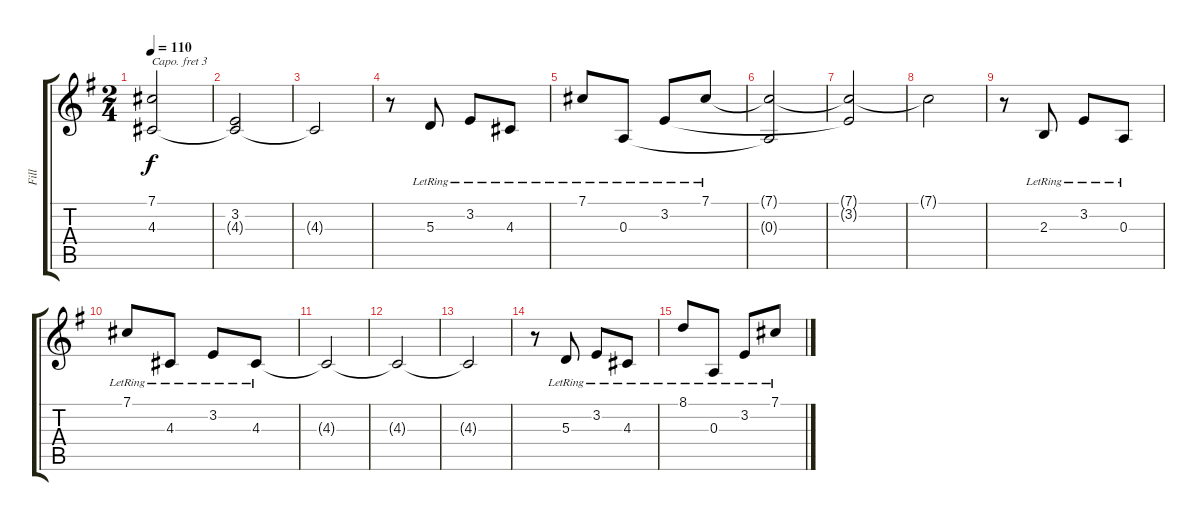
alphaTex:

\track ("Fill" "Fill") {instrument acousticgrandpiano}
\staff {score tabs}
\capo 3
\tuning (Eb4 Bb3 Gb3 Db3 Ab2 Eb2) {hide}
\ts (2 4)
\tempo 110
\clef g2
\ks g
(7.1{t} 4.3{t}).2{dy f} |
(3.2{t} 4.3{t}).2 |
4.3{t}.2 |
r.8 5.3{lr}.8 3.2{lr}.8 4.3{lr}.8 |
7.1{lr}.8 0.3{lr}.8 3.2{lr}.8 7.1{lr}.8 |
(7.1{t} 0.3{t}).2 |
(7.1{t} 3.2{t}).2 |
7.1{t}.2 |
r.8 2.3{lr}.8 3.2{lr}.8 0.3{lr}.8 |
7.1{lr}.8 4.3{lr}.8 3.2{lr}.8 4.3{lr}.8 |
4.3{t}.2 |
4.3{t}.2 |
4.3{t}.2 |
r.8 5.3{lr}.8 3.2{lr}.8 4.3{lr}.8 |
8.1{lr}.8 0.3{lr}.8 3.2{lr}.8 7.1{lr}.8
